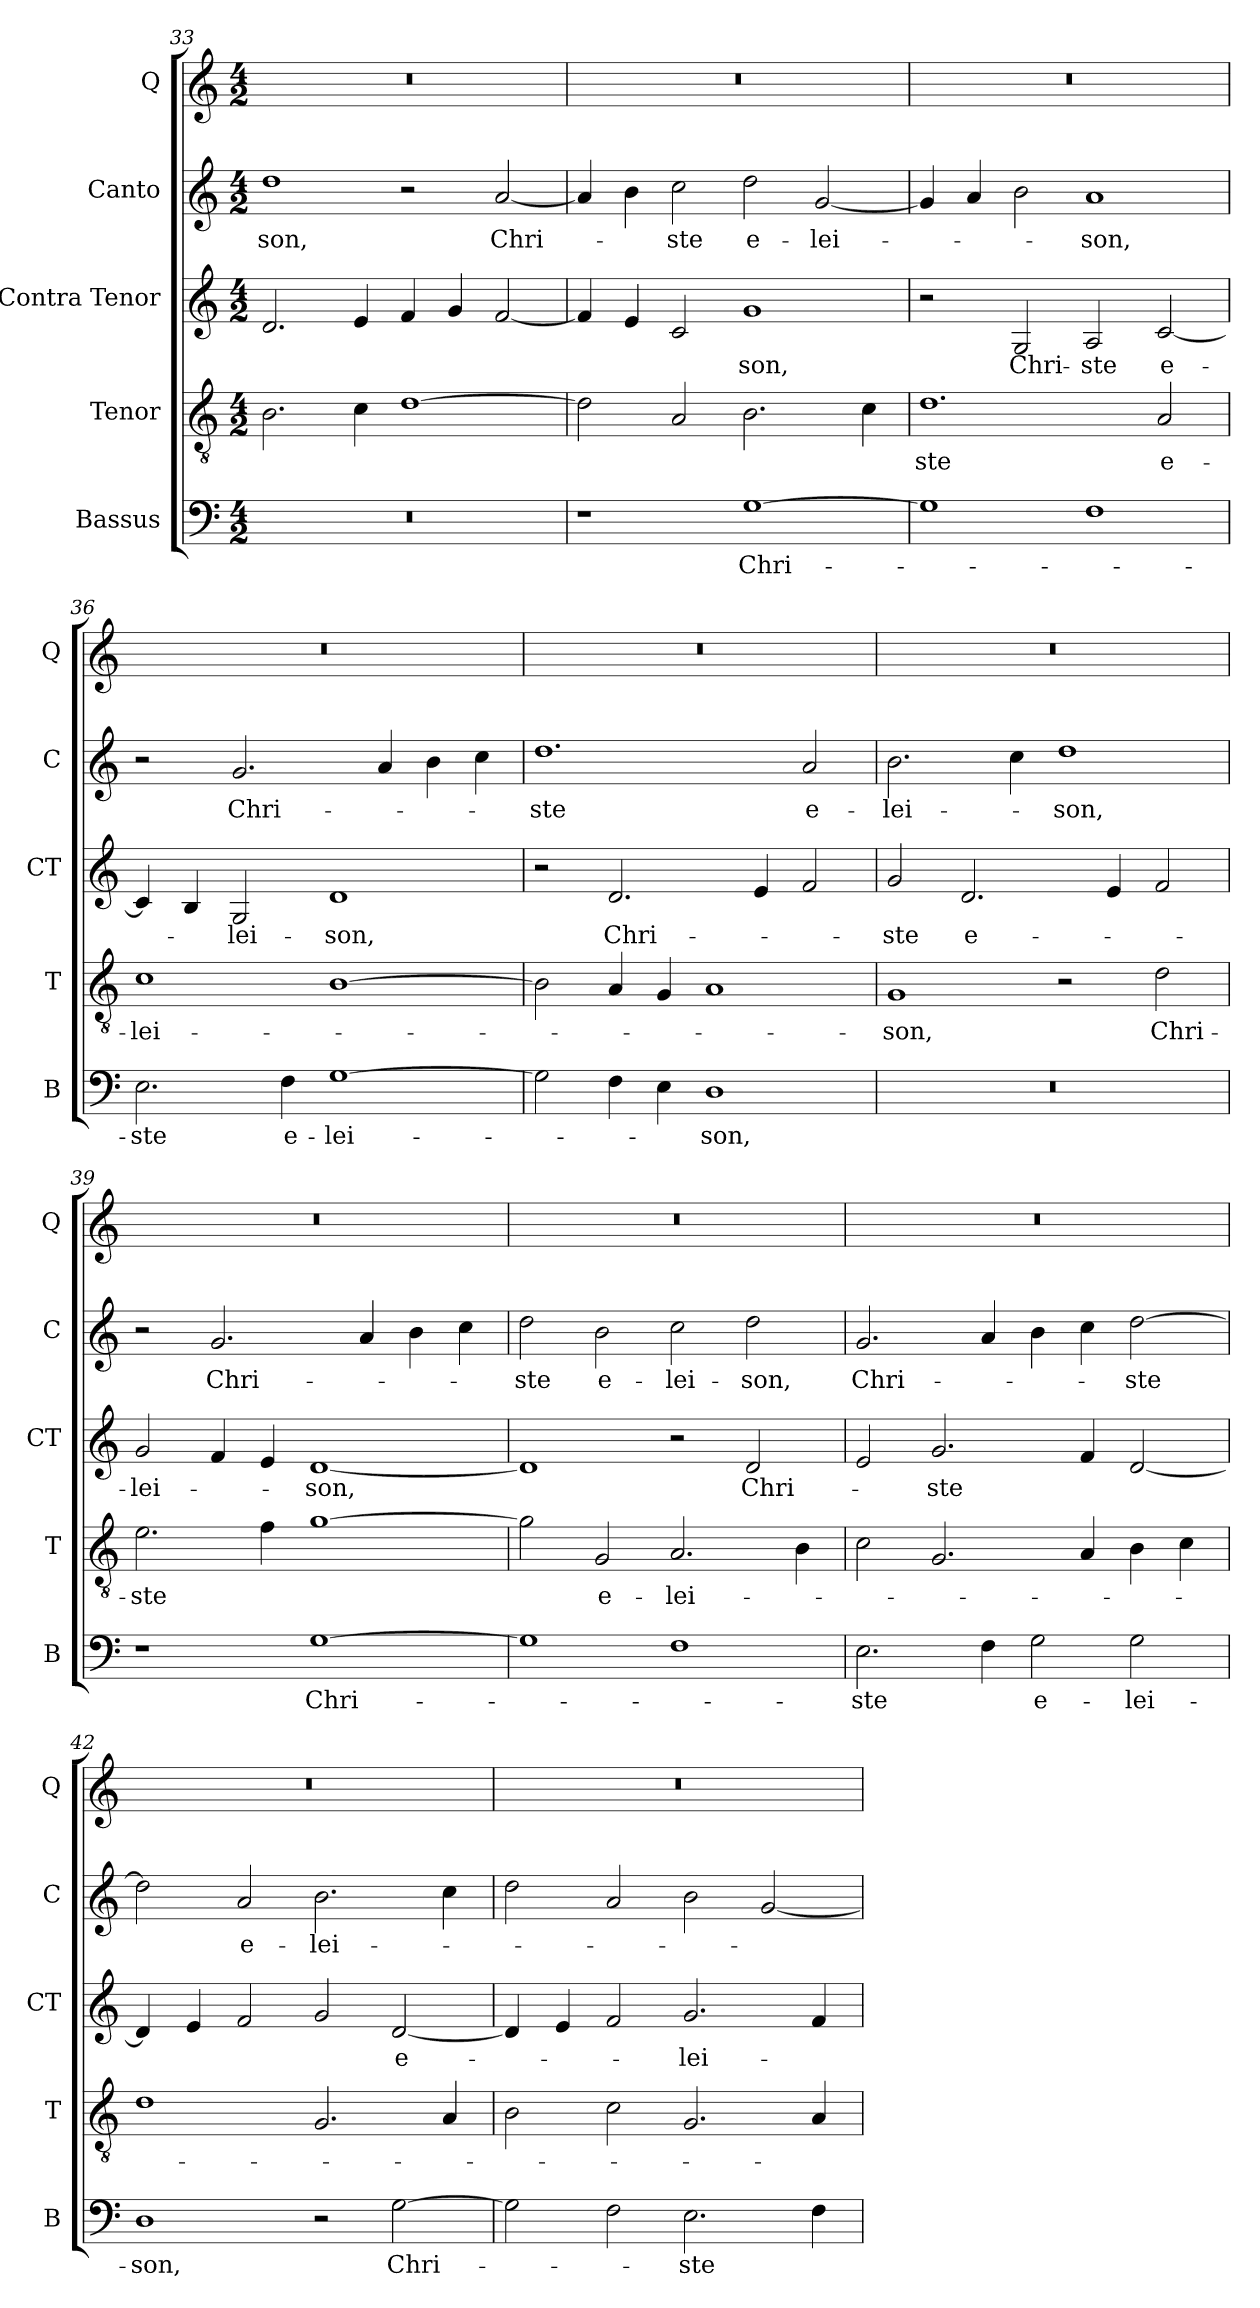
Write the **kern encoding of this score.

**kern	**text	**kern	**text	**kern	**text	**kern	**text	**kern
*part5	*part5	*part4	*part4	*part3	*part3	*part2	*part2	*part1
*staff5	*staff5	*staff4	*staff4	*staff3	*staff3	*staff2	*staff2	*staff1
*I"Bassus	*	*I"Tenor	*	*I"Contra Tenor	*	*I"Canto	*	*I"Q
*I'B	*	*I'T	*	*I'CT	*	*I'C	*	*I'Q
!!LO:LB:g=z
*clefF4	*	*clefGv2	*	*clefG2	*	*clefG2	*	*clefG2
*k[]	*	*k[]	*	*k[]	*	*k[]	*	*k[]
*C:	*	*C:	*	*C:	*	*C:	*	*C:
*M4/2	*	*M4/2	*	*M4/2	*	*M4/2	*	*M4/2
=33	=33	=33	=33	=33	=33	=33	=33	=33
!	!	!	!	!	!	!	!LO:LY:b	!
0r	.	2.B\	.	2.d/	.	1dd	-son,	0r
.	.	4c\	.	4e/	.	.	.	.
.	.	[1d	.	4f/	.	2r	.	.
.	.	.	.	4g/	.	.	.	.
!	!	!	!	!	!	!	!LO:LY:b	!
.	.	.	.	[2f/	.	[2a/	Chri-	.
=34	=34	=34	=34	=34	=34	=34	=34	=34
1r	.	2d\]	.	4f/]	.	4a/]	.	0r
.	.	.	.	4e/	.	4b\	.	.
!	!	!	!	!	!	!	!LO:LY:b	!
.	.	2A/	.	2c/	.	2cc\	-ste	.
!	!LO:LY:b	!	!	!	!	!	!	!
!	!	!	!	!	!LO:LY:b	!	!	!
!	!	!	!	!	!	!	!LO:LY:b	!
[1G	Chri-	2.B\	.	1g	-son,	2dd\	e-	.
!	!	!	!	!	!	!	!LO:LY:b	!
.	.	.	.	.	.	[2g/	-lei-	.
.	.	4c\	.	.	.	.	.	.
=35	=35	=35	=35	=35	=35	=35	=35	=35
!	!	!	!LO:LY:b	!	!	!	!	!
1G]	.	1.d	-ste	2r	.	4g/]	.	0r
.	.	.	.	.	.	4a/	.	.
!	!	!	!	!	!LO:LY:b	!	!	!
.	.	.	.	2G/	Chri-	2b\	.	.
!	!	!	!	!	!LO:LY:b	!	!	!
!	!	!	!	!	!	!	!LO:LY:b	!
1F	.	.	.	2A/	-ste	1a	-son,	.
!	!	!	!LO:LY:b	!	!	!	!	!
!	!	!	!	!	!LO:LY:b	!	!	!
.	.	2A/	e-	[2c/	e-	.	.	.
=36	=36	=36	=36	=36	=36	=36	=36	=36
!	!LO:LY:b	!	!	!	!	!	!	!
!	!	!	!LO:LY:b	!	!	!	!	!
2.E\	-ste	1c	-lei-	4c/]	.	2r	.	0r
.	.	.	.	4B/	.	.	.	.
!	!	!	!	!	!LO:LY:b	!	!	!
!	!	!	!	!	!	!	!LO:LY:b	!
.	.	.	.	2G/	-lei-	2.g/	Chri-	.
!	!LO:LY:b	!	!	!	!	!	!	!
4F\	e-	.	.	.	.	.	.	.
!	!LO:LY:b	!	!	!	!	!	!	!
!	!	!	!	!	!LO:LY:b	!	!	!
[1G	-lei-	[1B	.	1d	-son,	.	.	.
.	.	.	.	.	.	4a/	.	.
.	.	.	.	.	.	4b\	.	.
.	.	.	.	.	.	4cc\	.	.
=37	=37	=37	=37	=37	=37	=37	=37	=37
!	!	!	!	!	!	!	!LO:LY:b	!
2G\]	.	2B\]	.	2r	.	1.dd	-ste	0r
!	!	!	!	!	!LO:LY:b	!	!	!
4F\	.	4A/	.	2.d/	Chri-	.	.	.
4E\	.	4G/	.	.	.	.	.	.
!	!LO:LY:b	!	!	!	!	!	!	!
1D	-son,	1A	.	.	.	.	.	.
.	.	.	.	4e/	.	.	.	.
!	!	!	!	!	!	!	!LO:LY:b	!
.	.	.	.	2f/	.	2a/	e-	.
!!LO:PB:g=z
=38	=38	=38	=38	=38	=38	=38	=38	=38
!	!	!	!LO:LY:b	!	!	!	!	!
!	!	!	!	!	!LO:LY:b	!	!	!
!	!	!	!	!	!	!	!LO:LY:b	!
0r	.	1G	-son,	2g/	-ste	2.b\	-lei-	0r
!	!	!	!	!	!LO:LY:b	!	!	!
.	.	.	.	2.d/	e-	.	.	.
.	.	.	.	.	.	4cc\	.	.
!	!	!	!	!	!	!	!LO:LY:b	!
.	.	2r	.	.	.	1dd	-son,	.
.	.	.	.	4e/	.	.	.	.
!	!	!	!LO:LY:b	!	!	!	!	!
.	.	2d\	Chri-	2f/	.	.	.	.
=39	=39	=39	=39	=39	=39	=39	=39	=39
!	!	!	!LO:LY:b	!	!	!	!	!
!	!	!	!	!	!LO:LY:b	!	!	!
1r	.	2.e\	-ste	2g/	-lei-	2r	.	0r
!	!	!	!	!	!	!	!LO:LY:b	!
.	.	.	.	4f/	.	2.g/	Chri-	.
.	.	4f\	.	4e/	.	.	.	.
!	!LO:LY:b	!	!	!	!	!	!	!
!	!	!	!	!	!LO:LY:b	!	!	!
[1G	Chri-	[1g	.	[1d	-son,	.	.	.
.	.	.	.	.	.	4a/	.	.
.	.	.	.	.	.	4b\	.	.
.	.	.	.	.	.	4cc\	.	.
=40	=40	=40	=40	=40	=40	=40	=40	=40
!	!	!	!	!	!	!	!LO:LY:b	!
1G]	.	2g\]	.	1d]	.	2dd\	-ste	0r
!	!	!	!LO:LY:b	!	!	!	!	!
!	!	!	!	!	!	!	!LO:LY:b	!
.	.	2G/	e-	.	.	2b\	e-	.
!	!	!	!LO:LY:b	!	!	!	!	!
!	!	!	!	!	!	!	!LO:LY:b	!
1F	.	2.A/	-lei-	2r	.	2cc\	-lei-	.
!	!	!	!	!	!LO:LY:b	!	!	!
!	!	!	!	!	!	!	!LO:LY:b	!
.	.	.	.	2d/	Chri-	2dd\	-son,	.
.	.	4B\	.	.	.	.	.	.
=41	=41	=41	=41	=41	=41	=41	=41	=41
!	!LO:LY:b	!	!	!	!	!	!	!
!	!	!	!	!	!	!	!LO:LY:b	!
2.E\	-ste	2c\	.	2e/	.	2.g/	Chri-	0r
!	!	!	!	!	!LO:LY:b	!	!	!
.	.	2.G/	.	2.g/	-ste	.	.	.
4F\	.	.	.	.	.	4a/	.	.
!	!LO:LY:b	!	!	!	!	!	!	!
2G\	e-	.	.	.	.	4b\	.	.
.	.	4A/	.	4f/	.	4cc\	.	.
!	!LO:LY:b	!	!	!	!	!	!	!
!	!	!	!	!	!	!	!LO:LY:b	!
2G\	-lei-	4B\	.	[2d/	.	[2dd\	-ste	.
.	.	4c\	.	.	.	.	.	.
=42	=42	=42	=42	=42	=42	=42	=42	=42
!	!LO:LY:b	!	!	!	!	!	!	!
1D	-son,	1d	.	4d/]	.	2dd\]	.	0r
.	.	.	.	4e/	.	.	.	.
!	!	!	!	!	!	!	!LO:LY:b	!
.	.	.	.	2f/	.	2a/	e-	.
!	!	!	!	!	!	!	!LO:LY:b	!
2r	.	2.G/	.	2g/	.	2.b\	-lei-	.
!	!LO:LY:b	!	!	!	!	!	!	!
!	!	!	!	!	!LO:LY:b	!	!	!
[2G\	Chri-	.	.	[2d/	e-	.	.	.
.	.	4A/	.	.	.	4cc\	.	.
!!LO:LB:g=z
=43	=43	=43	=43	=43	=43	=43	=43	=43
2G\]	.	2B\	.	4d/]	.	2dd\	.	0r
.	.	.	.	4e/	.	.	.	.
2F\	.	2c\	.	2f/	.	2a/	.	.
!	!LO:LY:b	!	!	!	!	!	!	!
!	!	!	!	!	!LO:LY:b	!	!	!
2.E\	-ste	2.G/	.	2.g/	-lei-	2b\	.	.
.	.	.	.	.	.	[2g/	.	.
4F\	.	4A/	.	4f/	.	.	.	.
=	=	=	=	=	=	=	=	=
*-	*-	*-	*-	*-	*-	*-	*-	*-
